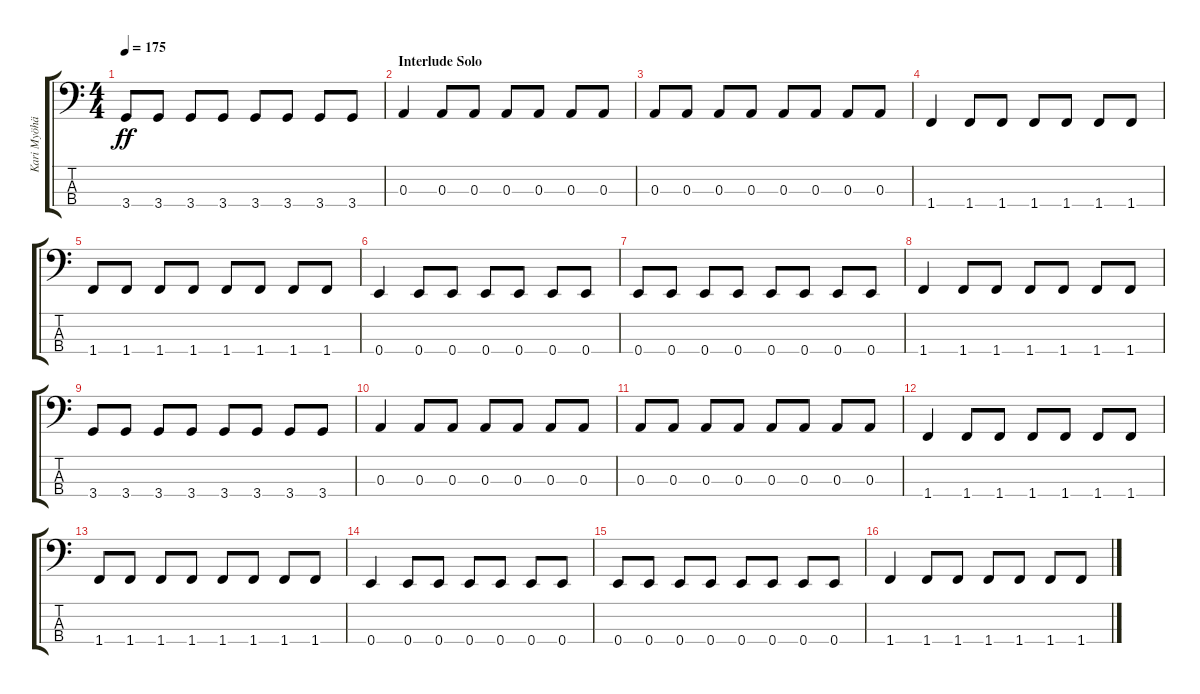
\track ("Kari Myöhänen-Bass" "Kari Myöhä") {instrument electricbassfinger}
\staff {score tabs}
\tuning (G2 D2 A1 E1) {hide}
\ts (4 4)
\tempo 175
\clef f4
\ks c
3.4.8{dy ff} 3.4.8 3.4.8 3.4.8 3.4.8 3.4.8 3.4.8 3.4.8 |
\section ("" "Interlude Solo")
0.3.4 0.3.8 0.3.8 0.3.8 0.3.8 0.3.8 0.3.8 |
0.3.8 0.3.8 0.3.8 0.3.8 0.3.8 0.3.8 0.3.8 0.3.8 |
1.4.4 1.4.8 1.4.8 1.4.8 1.4.8 1.4.8 1.4.8 |
1.4.8 1.4.8 1.4.8 1.4.8 1.4.8 1.4.8 1.4.8 1.4.8 |
0.4.4 0.4.8 0.4.8 0.4.8 0.4.8 0.4.8 0.4.8 |
0.4.8 0.4.8 0.4.8 0.4.8 0.4.8 0.4.8 0.4.8 0.4.8 |
1.4.4 1.4.8 1.4.8 1.4.8 1.4.8 1.4.8 1.4.8 |
3.4.8 3.4.8 3.4.8 3.4.8 3.4.8 3.4.8 3.4.8 3.4.8 |
0.3.4 0.3.8 0.3.8 0.3.8 0.3.8 0.3.8 0.3.8 |
0.3.8 0.3.8 0.3.8 0.3.8 0.3.8 0.3.8 0.3.8 0.3.8 |
1.4.4 1.4.8 1.4.8 1.4.8 1.4.8 1.4.8 1.4.8 |
1.4.8 1.4.8 1.4.8 1.4.8 1.4.8 1.4.8 1.4.8 1.4.8 |
0.4.4 0.4.8 0.4.8 0.4.8 0.4.8 0.4.8 0.4.8 |
0.4.8 0.4.8 0.4.8 0.4.8 0.4.8 0.4.8 0.4.8 0.4.8 |
1.4.4 1.4.8 1.4.8 1.4.8 1.4.8 1.4.8 1.4.8
